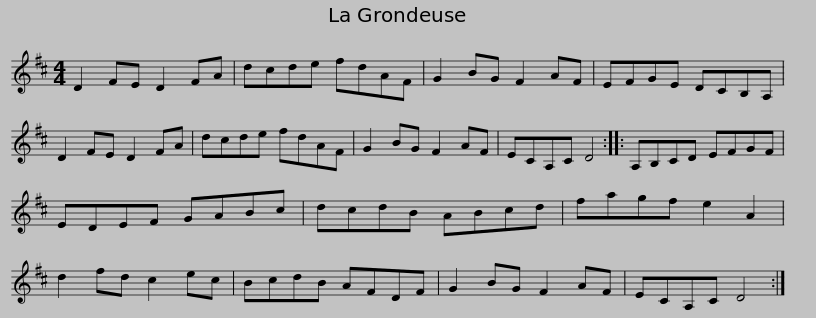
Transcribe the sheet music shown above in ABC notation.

X:1
L:1/8
M:4/4
I:linebreak $
K:D
V:1 treble
V:1
 D2 FE D2 FA | dcde fdAF | G2 BG F2 AF | EFGE DCB,A, | D2 FE D2 FA | %5
 dcde fdAF |$ G2 BG F2 AF | ECA,C D4 :: A,B,CD EFGF | EDEF GABc | %10
 dcdB ABcd | fagf e2 A2 |$ d2 fd c2 ec | BcdB AFDF | G2 BG F2 AF | %15
 ECA,C D4 :| %16
